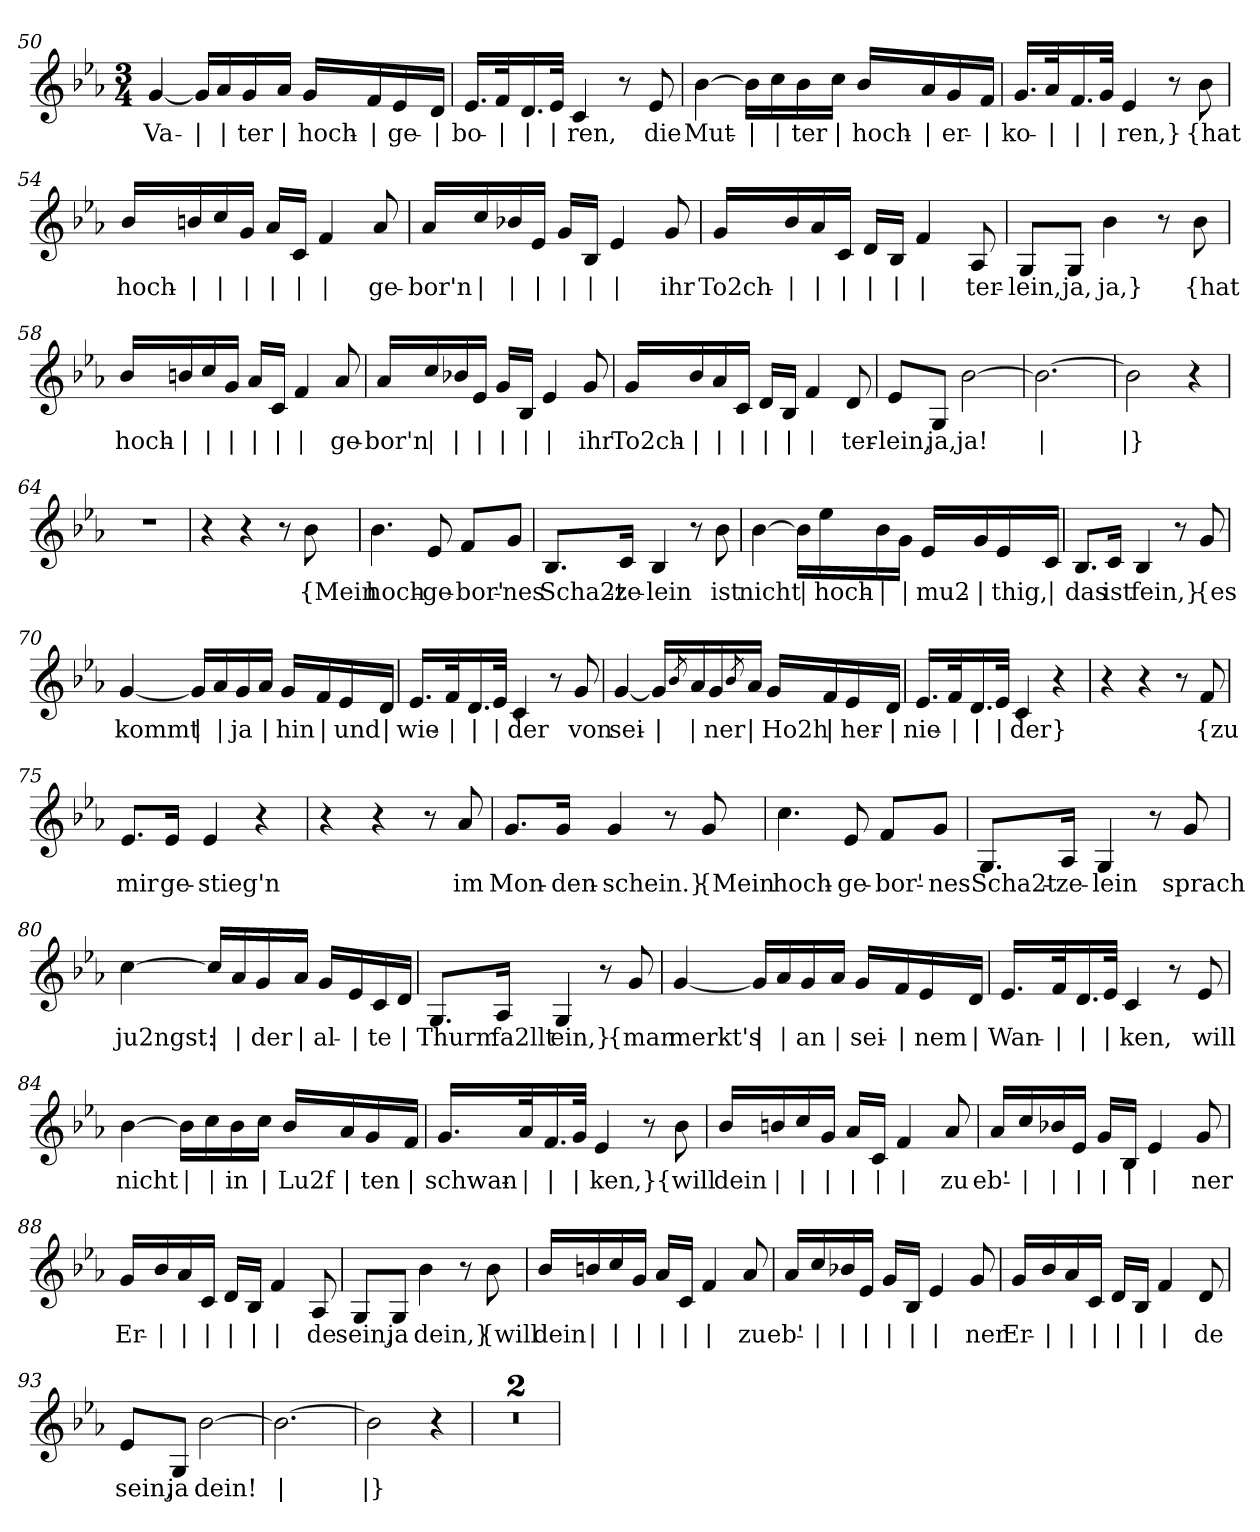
**kern	**text
*part1	*part1
*staff1	*staff1
*clefG2	*
*k[b-e-a-]	*
*M3/4	*
=50	=50
!	!LO:LY:b
[4g/	Va-
!	!LO:LY:b
16g/LL]	|
!	!LO:LY:b
16a-/	|
!	!LO:LY:b
16g/	-ter
!	!LO:LY:b
16a-/JJ	|
!	!LO:LY:b
16g/LL	hoch-
!	!LO:LY:b
16f/	|
!	!LO:LY:b
16e-/	-ge-
!	!LO:LY:b
16d/JJ	|
!!LO:LB:g=z
=51	=51
!	!LO:LY:b
16.e-/LL	-bo-
!	!LO:LY:b
32f/K	|
!	!LO:LY:b
16.d/	|
!	!LO:LY:b
32e-/JJk	|
!	!LO:LY:b
4c/	-ren,
8r	.
!	!LO:LY:b
8e-/	die
=52	=52
!	!LO:LY:b
[4b-\	Mut-
!	!LO:LY:b
16b-\LL]	|
!	!LO:LY:b
16cc\	|
!	!LO:LY:b
16b-\	-ter
!	!LO:LY:b
16cc\JJ	|
!	!LO:LY:b
16b-/LL	hoch-
!	!LO:LY:b
16a-/	|
!	!LO:LY:b
16g/	-er-
!	!LO:LY:b
16f/JJ	|
=53	=53
!	!LO:LY:b
16.g/LL	-ko-
!	!LO:LY:b
32a-/K	|
!	!LO:LY:b
16.f/	|
!	!LO:LY:b
32g/JJk	|
!	!LO:LY:b
4e-/	-ren,}
8r	.
!	!LO:LY:b
8b-\	{hat
=54	=54
!	!LO:LY:b
16b-/LL	hoch-
!	!LO:LY:b
16bn/	|
!	!LO:LY:b
16cc/	|
!	!LO:LY:b
16g/JJ	|
!	!LO:LY:b
16a-/LL	|
!	!LO:LY:b
16c/JJ	|
!	!LO:LY:b
4f/	|
!	!LO:LY:b
8a-/	-ge-
!!LO:LB:g=z
=55	=55
!	!LO:LY:b
16a-/LL	-bor'n
!	!LO:LY:b
16cc/	|
!	!LO:LY:b
16b-X/	|
!	!LO:LY:b
16e-/JJ	|
!	!LO:LY:b
16g/LL	|
!	!LO:LY:b
16B-/JJ	|
!	!LO:LY:b
4e-/	|
!	!LO:LY:b
8g/	ihr
=56	=56
!	!LO:LY:b
16g/LL	To2ch-
!	!LO:LY:b
16b-/	|
!	!LO:LY:b
16a-/	|
!	!LO:LY:b
16c/JJ	|
!	!LO:LY:b
16d/LL	|
!	!LO:LY:b
16B-/JJ	|
!	!LO:LY:b
4f/	|
!	!LO:LY:b
8A-/	-ter-
=57	=57
!	!LO:LY:b
8G/L	-lein,
!	!LO:LY:b
8G/J	ja,
!	!LO:LY:b
4b-\	ja,}
8r	.
!	!LO:LY:b
8b-\	{hat
=58	=58
!	!LO:LY:b
16b-/LL	hoch-
!	!LO:LY:b
16bn/	|
!	!LO:LY:b
16cc/	|
!	!LO:LY:b
16g/JJ	|
!	!LO:LY:b
16a-/LL	|
!	!LO:LY:b
16c/JJ	|
!	!LO:LY:b
4f/	|
!	!LO:LY:b
8a-/	-ge-
!!LO:LB:g=z
=59	=59
!	!LO:LY:b
16a-/LL	-bor'n
!	!LO:LY:b
16cc/	|
!	!LO:LY:b
16b-X/	|
!	!LO:LY:b
16e-/JJ	|
!	!LO:LY:b
16g/LL	|
!	!LO:LY:b
16B-/JJ	|
!	!LO:LY:b
4e-/	|
!	!LO:LY:b
8g/	ihr
=60	=60
!	!LO:LY:b
16g/LL	To2ch-
!	!LO:LY:b
16b-/	|
!	!LO:LY:b
16a-/	|
!	!LO:LY:b
16c/JJ	|
!	!LO:LY:b
16d/LL	|
!	!LO:LY:b
16B-/JJ	|
!	!LO:LY:b
4f/	|
!	!LO:LY:b
8d/	-ter-
=61	=61
!	!LO:LY:b
8e-/L	-lein,
!	!LO:LY:b
8G/J	ja,
!	!LO:LY:b
[2b-\	ja!
=62	=62
!	!LO:LY:b
2.b-\_	|
=63	=63
!	!LO:LY:b
2b-\]	|}
4r	.
=64	=64
2.r	.
=65	=65
4r	.
4r	.
8r	.
!	!LO:LY:b
8b-\	{Mein
!!LO:LB:g=z
=66	=66
!	!LO:LY:b
4.b-\	hoch-
!	!LO:LY:b
8e-/	-ge-
!	!LO:LY:b
8f/L	-bor'-
!	!LO:LY:b
8g/J	-nes
=67	=67
!	!LO:LY:b
8.B-/L	Scha2t-
!	!LO:LY:b
16c/Jk	-ze-
!	!LO:LY:b
4B-/	-lein
8r	.
!	!LO:LY:b
8b-\	ist
=68	=68
!	!LO:LY:b
[4b-\	nicht
!	!LO:LY:b
16b-\LL]	|
!	!LO:LY:b
16ee-\	hoch-
!	!LO:LY:b
16b-\	|
!	!LO:LY:b
16g\JJ	|
!	!LO:LY:b
16e-/LL	-mu2-
!	!LO:LY:b
16g/	|
!	!LO:LY:b
16e-/	-thig,
!	!LO:LY:b
16c/JJ	|
=69	=69
!	!LO:LY:b
8.B-/L	das
!	!LO:LY:b
16c/Jk	ist
!	!LO:LY:b
4B-/	fein,}
8r	.
!	!LO:LY:b
8g/	{es
!!LO:LB:g=z
=70	=70
!	!LO:LY:b
[4g/	kommt
!	!LO:LY:b
16g/LL]	|
!	!LO:LY:b
16a-/	|
!	!LO:LY:b
16g/	ja
!	!LO:LY:b
16a-/JJ	|
!	!LO:LY:b
16g/LL	hin
!	!LO:LY:b
16f/	|
!	!LO:LY:b
16e-/	und
!	!LO:LY:b
16d/JJ	|
=71	=71
!	!LO:LY:b
16.e-/LL	wie-
!	!LO:LY:b
32f/K	|
!	!LO:LY:b
16.d/	|
!	!LO:LY:b
32e-/JJk	|
!	!LO:LY:b
4c/	-der
8r	.
!	!LO:LY:b
8g/	von
=72	=72
!	!LO:LY:b
[4g/	sei-
!	!LO:LY:b
16g/LL]	|
8qb-/	.
!	!LO:LY:b
16a-/	|
!	!LO:LY:b
16g/	ner
8qb-/	.
!	!LO:LY:b
16a-/JJ	|
!	!LO:LY:b
16g/LL	-Ho2h
!	!LO:LY:b
16f/	|
!	!LO:LY:b
16e-/	her-
!	!LO:LY:b
16d/JJ	|
=73	=73
!	!LO:LY:b
16.e-/LL	-nie-
!	!LO:LY:b
32f/K	|
!	!LO:LY:b
16.d/	|
!	!LO:LY:b
32e-/JJk	|
!	!LO:LY:b
4c/	-der}
4r	.
=74	=74
4r	.
4r	.
8r	.
!	!LO:LY:b
8f/	{zu
!!LO:LB:g=z
=75	=75
!	!LO:LY:b
8.e-/L	mir
!	!LO:LY:b
16e-/Jk	ge-
!	!LO:LY:b
4e-/	-stieg'n
4r	.
=76	=76
4r	.
4r	.
8r	.
!	!LO:LY:b
8a-/	im
=77	=77
!	!LO:LY:b
8.g/L	Mon-
!	!LO:LY:b
16g/Jk	-den-
!	!LO:LY:b
4g/	-schein.}
8r	.
!	!LO:LY:b
8g/	{Mein
=78	=78
!	!LO:LY:b
4.cc\	hoch-
!	!LO:LY:b
8e-/	-ge-
!	!LO:LY:b
8f/L	-bor'-
!	!LO:LY:b
8g/J	-nes
!!LO:LB:g=z
=79	=79
!	!LO:LY:b
8.G/L	Scha2t-
!	!LO:LY:b
16A-/Jk	-ze-
!	!LO:LY:b
4G/	-lein
8r	.
!	!LO:LY:b
8g/	sprach
=80	=80
!	!LO:LY:b
[4cc\	ju2ngst:
!	!LO:LY:b
16cc/LL]	|
!	!LO:LY:b
16a-/	|
!	!LO:LY:b
16g/	der
!	!LO:LY:b
16a-/JJ	|
!	!LO:LY:b
16g/LL	al-
!	!LO:LY:b
16e-/	|
!	!LO:LY:b
16c/	te
!	!LO:LY:b
16d/JJ	|
=81	=81
!	!LO:LY:b
8.G/L	-Thurm
!	!LO:LY:b
16A-/Jk	fa2llt
!	!LO:LY:b
4G/	ein,}
8r	.
!	!LO:LY:b
8g/	{man
=82	=82
!	!LO:LY:b
[4g/	merkt's
!	!LO:LY:b
16g/LL]	|
!	!LO:LY:b
16a-/	|
!	!LO:LY:b
16g/	an
!	!LO:LY:b
16a-/JJ	|
!	!LO:LY:b
16g/LL	sei-
!	!LO:LY:b
16f/	|
!	!LO:LY:b
16e-/	-nem
!	!LO:LY:b
16d/JJ	|
!!LO:LB:g=z
=83	=83
!	!LO:LY:b
16.e-/LL	Wan-
!	!LO:LY:b
32f/K	|
!	!LO:LY:b
16.d/	|
!	!LO:LY:b
32e-/JJk	|
!	!LO:LY:b
4c/	-ken,
8r	.
!	!LO:LY:b
8e-/	will
=84	=84
!	!LO:LY:b
[4b-\	nicht
!	!LO:LY:b
16b-\LL]	|
!	!LO:LY:b
16cc\	|
!	!LO:LY:b
16b-\	in
!	!LO:LY:b
16cc\JJ	|
!	!LO:LY:b
16b-/LL	Lu2f
!	!LO:LY:b
16a-/	|
!	!LO:LY:b
16g/	ten
!	!LO:LY:b
16f/JJ	|
=85	=85
!	!LO:LY:b
16.g/LL	schwan-
!	!LO:LY:b
32a-/K	|
!	!LO:LY:b
16.f/	|
!	!LO:LY:b
32g/JJk	|
!	!LO:LY:b
4e-/	-ken,}
8r	.
!	!LO:LY:b
8b-\	{will
=86	=86
!	!LO:LY:b
16b-/LL	dein
!	!LO:LY:b
16bn/	|
!	!LO:LY:b
16cc/	|
!	!LO:LY:b
16g/JJ	|
!	!LO:LY:b
16a-/LL	|
!	!LO:LY:b
16c/JJ	|
!	!LO:LY:b
4f/	|
!	!LO:LY:b
8a-/	zu
!!LO:LB:g=z
=87	=87
!	!LO:LY:b
16a-/LL	eb'-
!	!LO:LY:b
16cc/	|
!	!LO:LY:b
16b-X/	|
!	!LO:LY:b
16e-/JJ	|
!	!LO:LY:b
16g/LL	|
!	!LO:LY:b
16B-/JJ	|
!	!LO:LY:b
4e-/	|
!	!LO:LY:b
8g/	-ner
=88	=88
!	!LO:LY:b
16g/LL	Er-
!	!LO:LY:b
16b-/	|
!	!LO:LY:b
16a-/	|
!	!LO:LY:b
16c/JJ	|
!	!LO:LY:b
16d/LL	|
!	!LO:LY:b
16B-/JJ	|
!	!LO:LY:b
4f/	|
!	!LO:LY:b
8A-/	-de
=89	=89
!	!LO:LY:b
8G/L	sein,
!	!LO:LY:b
8G/J	ja
!	!LO:LY:b
4b-\	dein,}
8r	.
!	!LO:LY:b
8b-\	{will
=90	=90
!	!LO:LY:b
16b-/LL	dein
!	!LO:LY:b
16bn/	|
!	!LO:LY:b
16cc/	|
!	!LO:LY:b
16g/JJ	|
!	!LO:LY:b
16a-/LL	|
!	!LO:LY:b
16c/JJ	|
!	!LO:LY:b
4f/	|
!	!LO:LY:b
8a-/	zu
!!LO:PB:g=z
=91	=91
!	!LO:LY:b
16a-/LL	eb'-
!	!LO:LY:b
16cc/	|
!	!LO:LY:b
16b-X/	|
!	!LO:LY:b
16e-/JJ	|
!	!LO:LY:b
16g/LL	|
!	!LO:LY:b
16B-/JJ	|
!	!LO:LY:b
4e-/	|
!	!LO:LY:b
8g/	-ner
=92	=92
!	!LO:LY:b
16g/LL	Er-
!	!LO:LY:b
16b-/	|
!	!LO:LY:b
16a-/	|
!	!LO:LY:b
16c/JJ	|
!	!LO:LY:b
16d/LL	|
!	!LO:LY:b
16B-/JJ	|
!	!LO:LY:b
4f/	|
!	!LO:LY:b
8d/	-de
=93	=93
!	!LO:LY:b
8e-/L	sein,
!	!LO:LY:b
8G/J	ja
!	!LO:LY:b
[2b-\	dein!
=94	=94
!	!LO:LY:b
2.b-\_	|
=95	=95
!	!LO:LY:b
2b-\]	|}
4r	.
=96	=96
2.r	.
=97	=97
2.r	.
=	=
*-	*-
